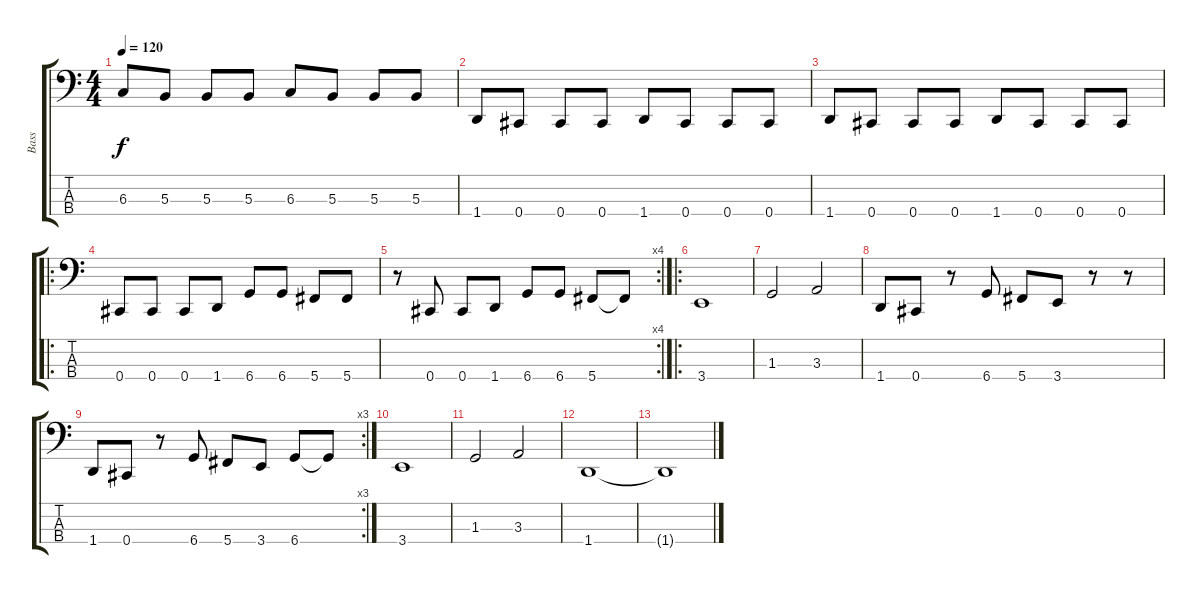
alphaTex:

\track ("Bass" "Bass") {instrument electricbasspick}
\staff {score tabs}
\tuning (E2 B1 Gb1 Db1) {hide}
\ts (4 4)
\tempo 120
\clef f4
\ks c
6.3.8{dy f} 5.3.8 5.3.8 5.3.8 6.3.8 5.3.8 5.3.8 5.3.8 |
1.4.8 0.4.8 0.4.8 0.4.8 1.4.8 0.4.8 0.4.8 0.4.8 |
1.4.8 0.4.8 0.4.8 0.4.8 1.4.8 0.4.8 0.4.8 0.4.8 |
\ro
0.4.8 0.4.8 0.4.8 1.4.8 6.4.8 6.4.8 5.4.8 5.4.8 |
\rc 4
r.8 0.4.8 0.4.8 1.4.8 6.4.8 6.4.8 5.4.8 5.4{t}.8 |
\ro
3.4.1 |
1.3.2 3.3.2 |
1.4.8 0.4.8 r.8 6.4.8 5.4.8 3.4.8 r.8 r.8 |
\rc 3
1.4.8 0.4.8 r.8 6.4.8 5.4.8 3.4.8 6.4.8 6.4{t}.8 |
3.4.1 |
1.3.2 3.3.2 |
1.4.1 |
1.4{t}.1
